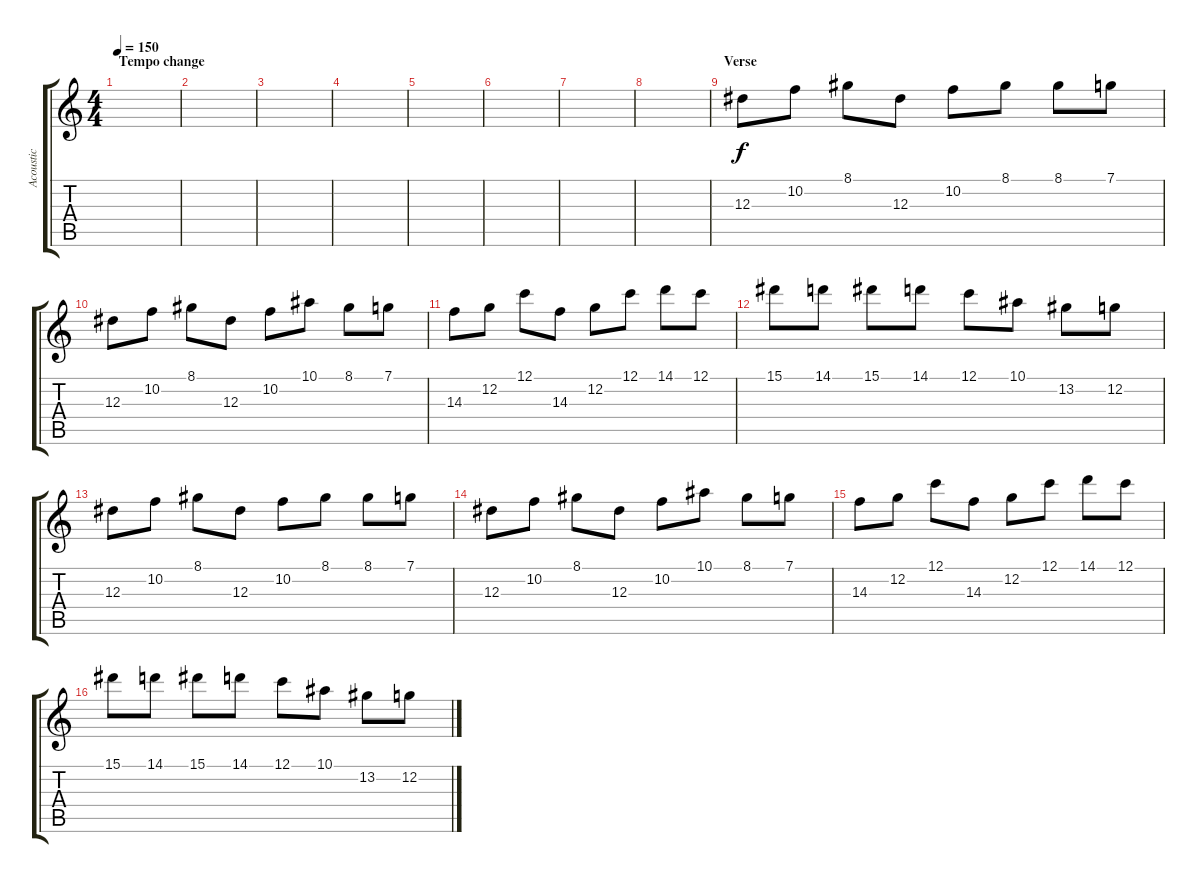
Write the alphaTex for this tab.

\track ("Acoustic" "Acoustic") {instrument acousticguitarsteel}
\staff {score tabs}
\tuning (C4 G3 Eb3 Bb2 F2 C2) {hide}
\ts (4 4)
\section ("" "Tempo change")
\tempo 150
\clef g2
\ks c
|
|
|
|
|
|
|
|
\section ("" "Verse")
12.3.8 10.2.8 8.1.8 12.3.8 10.2.8 8.1.8 8.1.8 7.1.8 |
12.3.8 10.2.8 8.1.8 12.3.8 10.2.8 10.1.8 8.1.8 7.1.8 |
14.3.8 12.2.8 12.1.8 14.3.8 12.2.8 12.1.8 14.1.8 12.1.8 |
15.1.8 14.1.8 15.1.8 14.1.8 12.1.8 10.1.8 13.2.8 12.2.8 |
12.3.8 10.2.8 8.1.8 12.3.8 10.2.8 8.1.8 8.1.8 7.1.8 |
12.3.8 10.2.8 8.1.8 12.3.8 10.2.8 10.1.8 8.1.8 7.1.8 |
14.3.8 12.2.8 12.1.8 14.3.8 12.2.8 12.1.8 14.1.8 12.1.8 |
15.1.8 14.1.8 15.1.8 14.1.8 12.1.8 10.1.8 13.2.8 12.2.8
